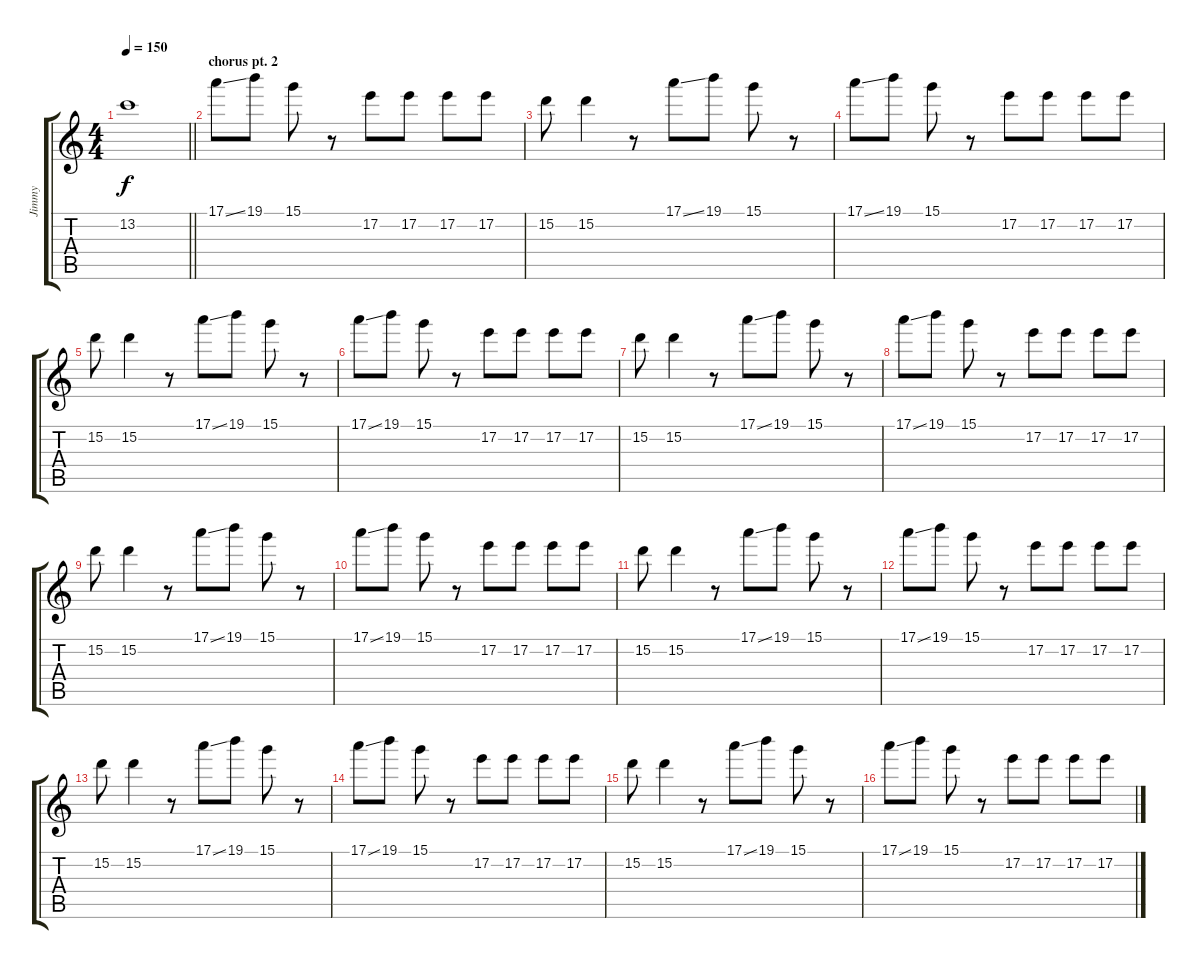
\track ("Jimmy" "Jimmy") {instrument electricguitarclean}
\staff {score tabs}
\tuning (E4 B3 G3 D3 A2 E2) {hide}
\ts (4 4)
\tempo 150
\clef g2
\barLineRight lightlight
\ks c
13.2{t}.1{dy f} |
\section ("" "chorus pt. 2")
17.1{ss}.8 19.1.8 15.1.8 r.8 17.2.8 17.2.8 17.2.8 17.2.8 |
15.2.8 15.2.4 r.8 17.1{ss}.8 19.1.8 15.1.8 r.8 |
17.1{ss}.8 19.1.8 15.1.8 r.8 17.2.8 17.2.8 17.2.8 17.2.8 |
15.2.8 15.2.4 r.8 17.1{ss}.8 19.1.8 15.1.8 r.8 |
17.1{ss}.8 19.1.8 15.1.8 r.8 17.2.8 17.2.8 17.2.8 17.2.8 |
15.2.8 15.2.4 r.8 17.1{ss}.8 19.1.8 15.1.8 r.8 |
17.1{ss}.8 19.1.8 15.1.8 r.8 17.2.8 17.2.8 17.2.8 17.2.8 |
15.2.8 15.2.4 r.8 17.1{ss}.8 19.1.8 15.1.8 r.8 |
17.1{ss}.8 19.1.8 15.1.8 r.8 17.2.8 17.2.8 17.2.8 17.2.8 |
15.2.8 15.2.4 r.8 17.1{ss}.8 19.1.8 15.1.8 r.8 |
17.1{ss}.8 19.1.8 15.1.8 r.8 17.2.8 17.2.8 17.2.8 17.2.8 |
15.2.8 15.2.4 r.8 17.1{ss}.8 19.1.8 15.1.8 r.8 |
17.1{ss}.8 19.1.8 15.1.8 r.8 17.2.8 17.2.8 17.2.8 17.2.8 |
15.2.8 15.2.4 r.8 17.1{ss}.8 19.1.8 15.1.8 r.8 |
17.1{ss}.8 19.1.8 15.1.8 r.8 17.2.8 17.2.8 17.2.8 17.2.8
